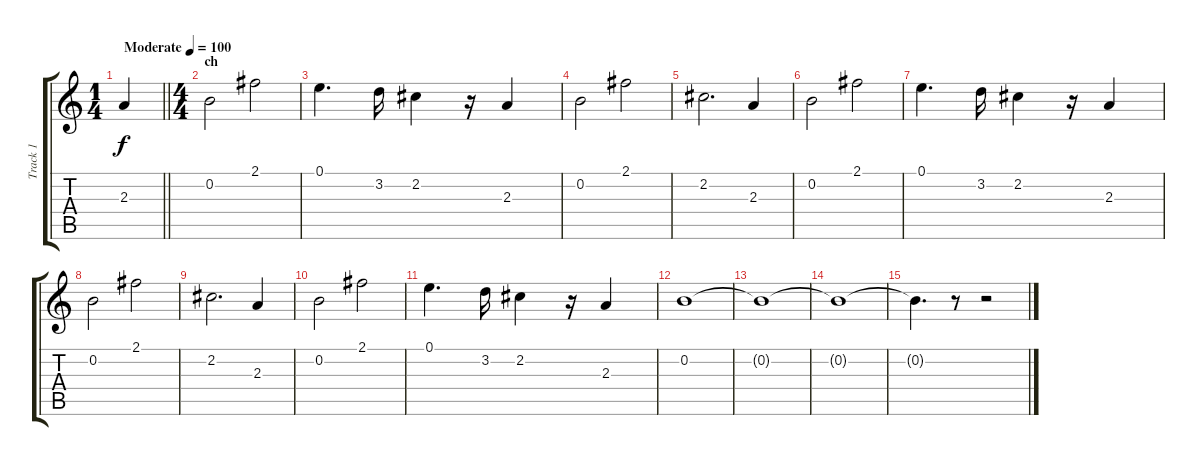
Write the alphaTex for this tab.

\track ("Track 1" "Track 1") {instrument overdrivenguitar}
\staff {score tabs}
\tuning (E4 B3 G3 D3 A2 E2) {hide}
\ts (1 4)
\tempo (100 "Moderate")
\clef g2
\barLineRight lightlight
\ks c
2.3.4{dy f instrument overdrivenguitar} |
\ts (4 4)
\section ("" "ch")
0.2.2 2.1.2 |
0.1.4{d} 3.2.16 2.2.4 r.16 2.3.4 |
0.2.2 2.1.2 |
2.2.2{d} 2.3.4 |
0.2.2 2.1.2 |
0.1.4{d} 3.2.16 2.2.4 r.16 2.3.4 |
0.2.2 2.1.2 |
2.2.2{d} 2.3.4 |
0.2.2 2.1.2 |
0.1.4{d} 3.2.16 2.2.4 r.16 2.3.4 |
0.2.1 |
0.2{t}.1 |
0.2{t}.1 |
0.2{t}.4{d} r.8 r.2
